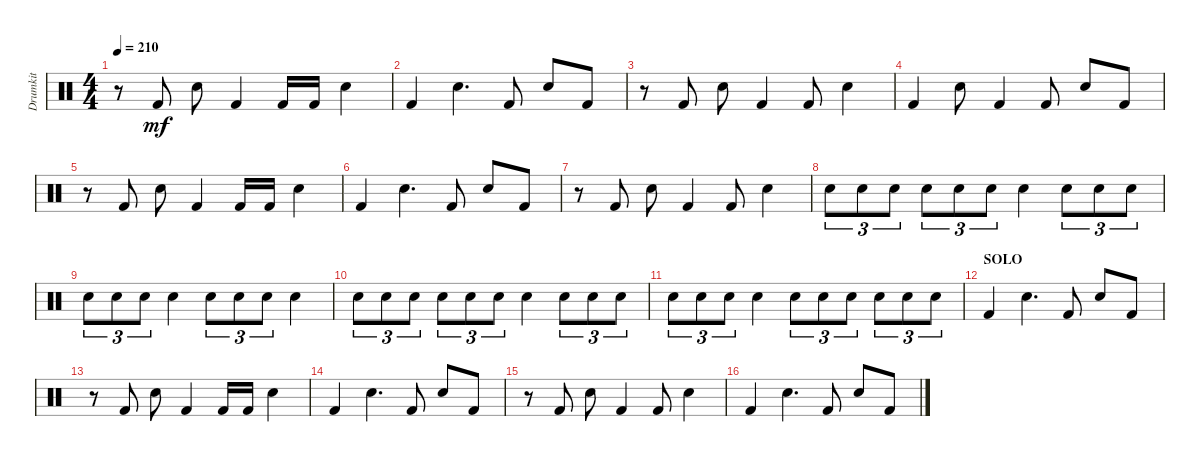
\track ("Drumkit" "Drumkit") {instrument percussion}
\staff {score}
\articulation defaults
\ts (4 4)
\tempo 210
\clef neutral
\ks c
r.8{dy mf} "Kick (hit) 2".8 "Snare (hit) 2".8 "Kick (hit) 2".4 "Kick (hit) 2".16 "Kick (hit) 2".16 "Snare (hit) 2".4 |
"Kick (hit) 2".4 "Snare (hit) 2".4{d} "Kick (hit) 2".8 "Snare (hit) 2".8 "Kick (hit) 2".8 |
r.8 "Kick (hit) 2".8 "Snare (hit) 2".8 "Kick (hit) 2".4 "Kick (hit) 2".8 "Snare (hit) 2".4 |
"Kick (hit) 2".4 "Snare (hit) 2".8 "Kick (hit) 2".4 "Kick (hit) 2".8 "Snare (hit) 2".8 "Kick (hit) 2".8 |
r.8 "Kick (hit) 2".8 "Snare (hit) 2".8 "Kick (hit) 2".4 "Kick (hit) 2".16 "Kick (hit) 2".16 "Snare (hit) 2".4 |
"Kick (hit) 2".4 "Snare (hit) 2".4{d} "Kick (hit) 2".8 "Snare (hit) 2".8 "Kick (hit) 2".8 |
r.8 "Kick (hit) 2".8 "Snare (hit) 2".8 "Kick (hit) 2".4 "Kick (hit) 2".8 "Snare (hit) 2".4 |
"Snare (hit) 2".8{tu (3 2)} "Snare (hit) 2".8{tu (3 2)} "Snare (hit) 2".8{tu (3 2)} "Snare (hit) 2".8{tu (3 2)} "Snare (hit) 2".8{tu (3 2)} "Snare (hit) 2".8{tu (3 2)} "Snare (hit) 2".4 "Snare (hit) 2".8{tu (3 2)} "Snare (hit) 2".8{tu (3 2)} "Snare (hit) 2".8{tu (3 2)} |
"Snare (hit) 2".8{tu (3 2)} "Snare (hit) 2".8{tu (3 2)} "Snare (hit) 2".8{tu (3 2)} "Snare (hit) 2".4 "Snare (hit) 2".8{tu (3 2)} "Snare (hit) 2".8{tu (3 2)} "Snare (hit) 2".8{tu (3 2)} "Snare (hit) 2".4 |
"Snare (hit) 2".8{tu (3 2)} "Snare (hit) 2".8{tu (3 2)} "Snare (hit) 2".8{tu (3 2)} "Snare (hit) 2".8{tu (3 2)} "Snare (hit) 2".8{tu (3 2)} "Snare (hit) 2".8{tu (3 2)} "Snare (hit) 2".4 "Snare (hit) 2".8{tu (3 2)} "Snare (hit) 2".8{tu (3 2)} "Snare (hit) 2".8{tu (3 2)} |
"Snare (hit) 2".8{tu (3 2)} "Snare (hit) 2".8{tu (3 2)} "Snare (hit) 2".8{tu (3 2)} "Snare (hit) 2".4 "Snare (hit) 2".8{tu (3 2)} "Snare (hit) 2".8{tu (3 2)} "Snare (hit) 2".8{tu (3 2)} "Snare (hit) 2".8{tu (3 2)} "Snare (hit) 2".8{tu (3 2)} "Snare (hit) 2".8{tu (3 2)} |
\section ("" "SOLO")
"Kick (hit) 2".4 "Snare (hit) 2".4{d} "Kick (hit) 2".8 "Snare (hit) 2".8 "Kick (hit) 2".8 |
r.8 "Kick (hit) 2".8 "Snare (hit) 2".8 "Kick (hit) 2".4 "Kick (hit) 2".16 "Kick (hit) 2".16 "Snare (hit) 2".4 |
"Kick (hit) 2".4 "Snare (hit) 2".4{d} "Kick (hit) 2".8 "Snare (hit) 2".8 "Kick (hit) 2".8 |
r.8 "Kick (hit) 2".8 "Snare (hit) 2".8 "Kick (hit) 2".4 "Kick (hit) 2".8 "Snare (hit) 2".4 |
"Kick (hit) 2".4 "Snare (hit) 2".4{d} "Kick (hit) 2".8 "Snare (hit) 2".8 "Kick (hit) 2".8
